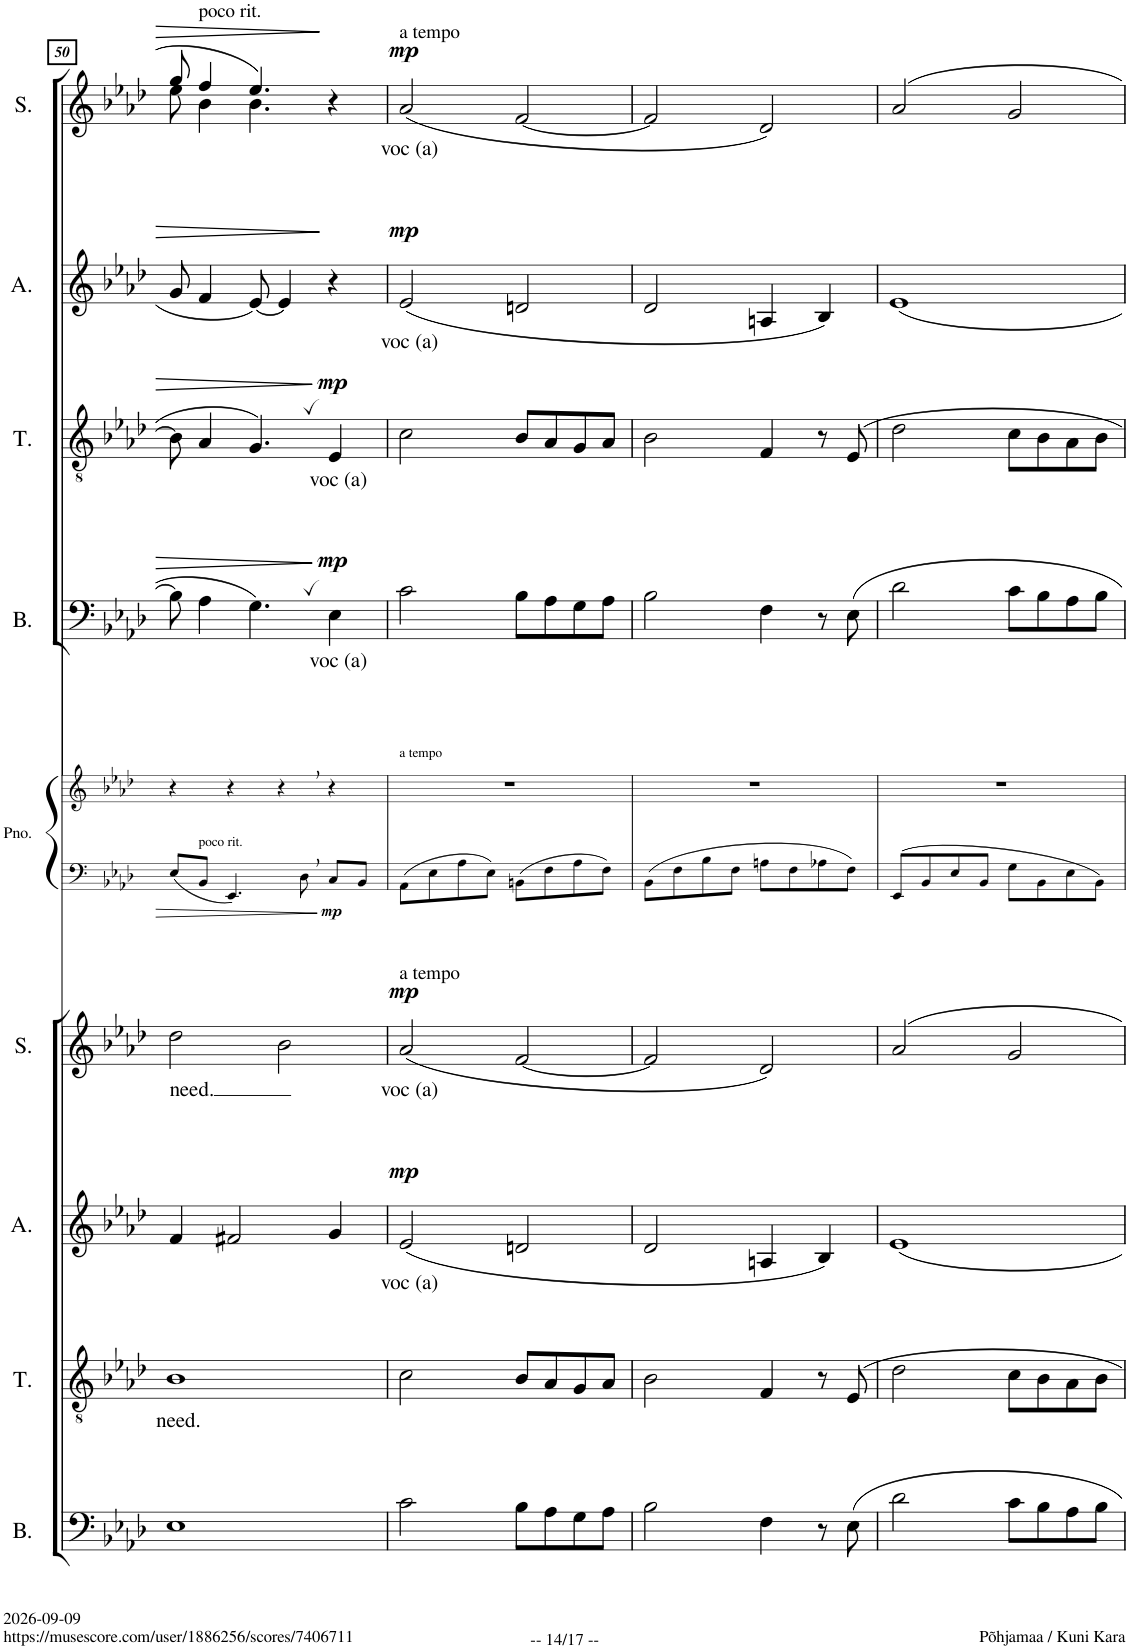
**kern	**kern	**text	**kern	**text	**dynam	**kern	**text	**dynam	**kern	**kern	**dynam	**kern	**text	**dynam	**kern	**text	**dynam	**kern	**text	**dynam	**kern	**text	**dynam
*part9	*part8	*part8	*part7	*part7	*part7	*part6	*part6	*part6	*part5	*part5	*part5	*part4	*part4	*part4	*part3	*part3	*part3	*part2	*part2	*part2	*part1	*part1	*part1
*staff10	*staff9	*staff9	*staff8	*staff8	*staff8	*staff7	*staff7	*staff7	*staff6	*staff5	*staff5/6	*staff4	*staff4	*staff4	*staff3	*staff3	*staff3	*staff2	*staff2	*staff2	*staff1	*staff1	*staff1
*I"Bass	*I"Tenor	*	*I"Alto	*	*	*I"Soprano	*	*	*I"Piano	*	*	*I"Bass	*	*	*I"Tenor	*	*	*I"Alto	*	*	*I"Soprano	*	*
*I'B.	*I'T.	*	*I'A.	*	*	*I'S.	*	*	*I'Pno.	*	*	*I'B.	*	*	*I'T.	*	*	*I'A.	*	*	*I'S.	*	*
!!LO:PB:g=z
*clefF4	*clefGv2	*	*clefG2	*	*	*clefG2	*	*	*clefF4	*clefG2	*	*clefF4	*	*	*clefGv2	*	*	*clefG2	*	*	*clefG2	*	*
*	*	*	*Trd1c2	*	*	*	*	*	*	*	*	*	*	*	*	*	*	*Trd1c2	*	*	*	*	*
*k[b-e-a-d-]	*k[b-e-a-d-]	*	*k[b-e-a-d-]	*	*	*k[b-e-a-d-]	*	*	*k[b-e-a-d-]	*k[b-e-a-d-]	*	*k[b-e-a-d-]	*	*	*k[b-e-a-d-]	*	*	*k[b-e-a-d-]	*	*	*k[b-e-a-d-]	*	*
*M4/4	*M4/4	*	*M4/4	*	*	*M4/4	*	*	*M4/4	*M4/4	*	*M4/4	*	*	*M4/4	*	*	*M4/4	*	*	*M4/4	*	*
=50	=50	=50	=50	=50	=50	=50	=50	=50	=50	=50	=50	=50	=50	=50	=50	=50	=50	=50	=50	=50	=50	=50	=50
!	!	!LO:LY:b	!	!	!	!	!LO:LY:b	!	!	!	!	!	!	!	!	!	!	!	!	!	!	!	!
*	*	*	*	*	*	*	*	*	*	*	*	*	*	*	*	*	*	*	*	*	*^	*	*
1E-	1B-	need.	4f/	.	.	2dd-\	need.	.	8E-/L	4r	.	8B-\]	.	.	8B-\]	.	.	8g/	.	.	8gg/	8ee-\	.	.
!	!	!	!	!	!	!	!	!	!	!	!	!	!	!	!	!	!	!	!	!	!LO:TX:a:t=poco rit.	!	!	!
!	!	!	!	!	!	!	!	!	!LO:TX:a:t=poco rit.	!	!	!	!	!	!	!	!	!	!	!	!	!	!	!
.	.	.	.	.	.	.	.	.	8BB-/J	.	.	4A-\	.	.	4A-/	.	.	4f/	.	.	4ff/	4b-\	.	.
.	.	.	2f#X/	.	.	.	.	.	4.EE-/	4r	.	.	.	.	.	.	.	.	.	.	.	.	.	.
.	.	.	.	.	.	.	.	.	.	.	.	4.G,\	.	.	4.G,/	.	.	[8e-/	.	.	4.ee-/	4.b-\	.	.
.	.	.	.	.	.	2b-\	.	.	.	4r	.	.	.	.	.	.	.	4e-/]	.	.	.	.	.	.
.	.	.	.	.	.	.	.	.	8D-,\	.	.	.	.	.	.	.	.	.	.	.	.	.	.	.
!	!	!	!	!	!	!	!	!	!	!	!LO:DY:b=2	!	!LO:LY:b	!LO:DY:a	!	!LO:LY:b	!LO:DY:a	!	!	!	!	!	!	!
.	.	.	4g/	.	.	.	.	.	8C/L	4r	mp	4E-\	voc (a)	mp	4E-/	voc (a)	mp	4r	.	.	4r	4ryy	.	.
.	.	.	.	.	.	.	.	.	8BB-/J	.	.	.	.	.	.	.	.	.	.	.	.	.	.	.
*	*	*	*	*	*	*	*	*	*	*	*	*	*	*	*	*	*	*	*	*	*v	*v	*	*
=51	=51	=51	=51	=51	=51	=51	=51	=51	=51	=51	=51	=51	=51	=51	=51	=51	=51	=51	=51	=51	=51	=51	=51
!	!	!	!	!	!	!	!	!	!	!	!	!	!	!	!	!	!	!	!	!	!LO:TX:a:t=a tempo	!	!
!	!	!	!	!	!	!	!	!	!	!LO:TX:a:t=a tempo	!	!	!	!	!	!	!	!	!	!	!	!	!
!	!	!	!	!	!	!LO:TX:a:t=a tempo	!	!	!	!	!	!	!	!	!	!	!	!	!	!	!	!	!
!	!	!	!	!LO:LY:b	!LO:DY:a	!	!LO:LY:b	!LO:DY:a	!	!	!	!	!	!	!	!	!	!	!LO:LY:b	!LO:DY:a	!	!LO:LY:b	!LO:DY:a
2c\	2c\	.	(2e-/	voc (a)	mp	(2a-/	voc (a)	mp	8AA-\L	1r	.	2c\	.	.	2c\	.	.	(2e-/	voc (a)	mp	(2a-/	voc (a)	mp
.	.	.	.	.	.	.	.	.	8E-\	.	.	.	.	.	.	.	.	.	.	.	.	.	.
.	.	.	.	.	.	.	.	.	8A-\	.	.	.	.	.	.	.	.	.	.	.	.	.	.
.	.	.	.	.	.	.	.	.	8E-\J	.	.	.	.	.	.	.	.	.	.	.	.	.	.
8B-\L	8B-/L	.	2dn/	.	.	[2f/	.	.	8BBn\L	.	.	8B-\L	.	.	8B-/L	.	.	2dn/	.	.	[2f/	.	.
8A-\	8A-/	.	.	.	.	.	.	.	8F\	.	.	8A-\	.	.	8A-/	.	.	.	.	.	.	.	.
8G\	8G/	.	.	.	.	.	.	.	8A-\	.	.	8G\	.	.	8G/	.	.	.	.	.	.	.	.
8A-\J	8A-/J	.	.	.	.	.	.	.	8F\J	.	.	8A-\J	.	.	8A-/J	.	.	.	.	.	.	.	.
=52	=52	=52	=52	=52	=52	=52	=52	=52	=52	=52	=52	=52	=52	=52	=52	=52	=52	=52	=52	=52	=52	=52	=52
2B-\	2B-\	.	2d-/	.	.	2f/]	.	.	8BB-\L	1r	.	2B-\	.	.	2B-\	.	.	2d-/	.	.	2f/]	.	.
.	.	.	.	.	.	.	.	.	8F\	.	.	.	.	.	.	.	.	.	.	.	.	.	.
.	.	.	.	.	.	.	.	.	8B-\	.	.	.	.	.	.	.	.	.	.	.	.	.	.
.	.	.	.	.	.	.	.	.	8F\J	.	.	.	.	.	.	.	.	.	.	.	.	.	.
4F\	4F/	.	4An/	.	.	2d-/)	.	.	8An\L	.	.	4F\	.	.	4F/	.	.	4An/	.	.	2d-/)	.	.
.	.	.	.	.	.	.	.	.	8F\	.	.	.	.	.	.	.	.	.	.	.	.	.	.
8r	8r	.	4B-/)	.	.	.	.	.	8A-X\	.	.	8r	.	.	8r	.	.	4B-/)	.	.	.	.	.
8E-\	8E-/	.	.	.	.	.	.	.	8F\J	.	.	8E-\	.	.	8E-/	.	.	.	.	.	.	.	.
=53	=53	=53	=53	=53	=53	=53	=53	=53	=53	=53	=53	=53	=53	=53	=53	=53	=53	=53	=53	=53	=53	=53	=53
2d-\	2d-\	.	1e-	.	.	2a-/	.	.	8EE-/L	1r	.	2d-\	.	.	2d-\	.	.	1e-	.	.	2a-/	.	.
.	.	.	.	.	.	.	.	.	8BB-/	.	.	.	.	.	.	.	.	.	.	.	.	.	.
.	.	.	.	.	.	.	.	.	8E-/	.	.	.	.	.	.	.	.	.	.	.	.	.	.
.	.	.	.	.	.	.	.	.	8BB-/J	.	.	.	.	.	.	.	.	.	.	.	.	.	.
8c\L	8c\L	.	.	.	.	2g/	.	.	8G\L	.	.	8c\L	.	.	8c\L	.	.	.	.	.	2g/	.	.
8B-\	8B-\	.	.	.	.	.	.	.	8BB-\	.	.	8B-\	.	.	8B-\	.	.	.	.	.	.	.	.
8A-\	8A-\	.	.	.	.	.	.	.	8E-\	.	.	8A-\	.	.	8A-\	.	.	.	.	.	.	.	.
8B-\J	8B-\J	.	.	.	.	.	.	.	8BB-\J	.	.	8B-\J	.	.	8B-\J	.	.	.	.	.	.	.	.
=	=	=	=	=	=	=	=	=	=	=	=	=	=	=	=	=	=	=	=	=	=	=	=
*-	*-	*-	*-	*-	*-	*-	*-	*-	*-	*-	*-	*-	*-	*-	*-	*-	*-	*-	*-	*-	*-	*-	*-
